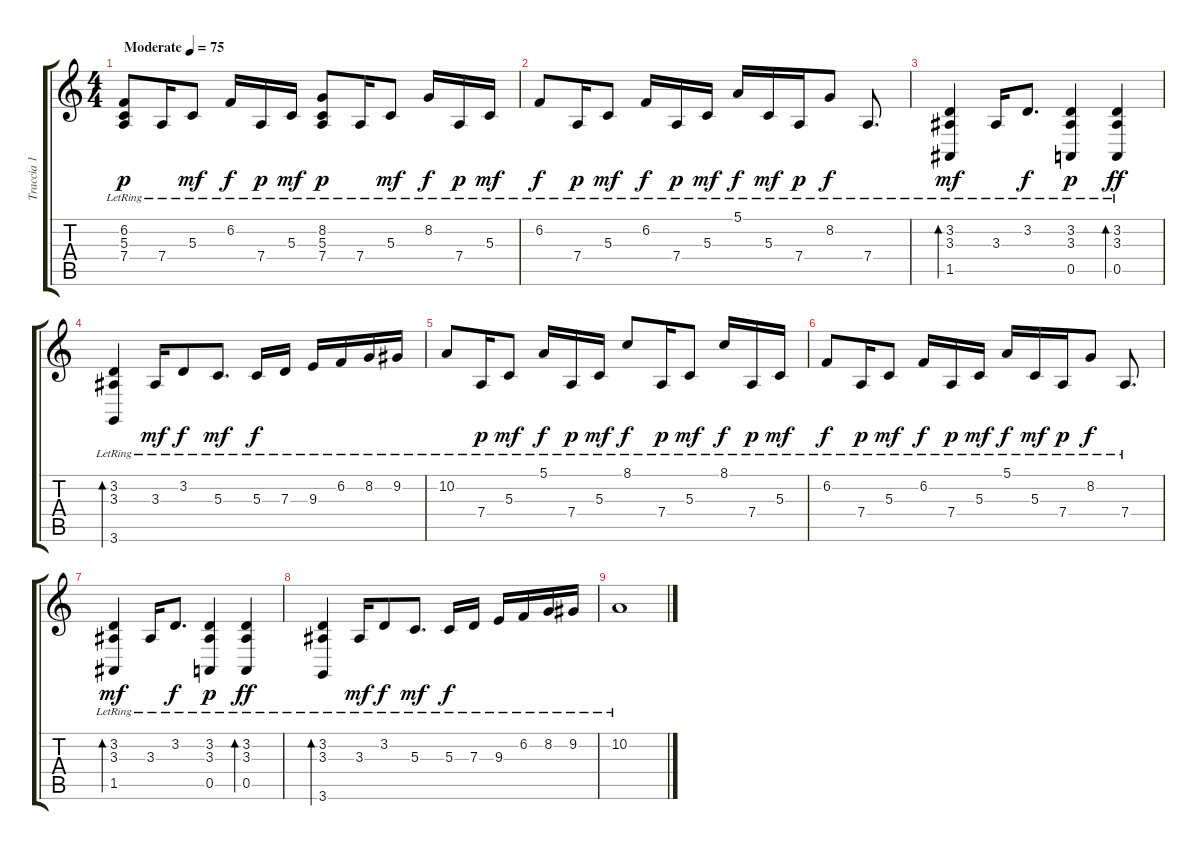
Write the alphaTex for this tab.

\track ("Traccia 1" "Traccia 1") {instrument acousticgrandpiano}
\staff {score tabs}
\tuning (E4 B3 G3 D3 A2 E2) {hide}
\ts (4 4)
\tempo (75 "Moderate")
\clef g2
\ks c
(6.2{lr} 5.3 7.4).8{dy p instrument acousticgrandpiano} 7.4{lr}.16 5.3{lr}.8{dy mf} 6.2{lr}.16{dy f} 7.4{lr}.16{dy p} 5.3{lr}.16{dy mf} (8.2{lr} 5.3 7.4).8{dy p} 7.4{lr}.16 5.3{lr}.8{dy mf} 8.2{lr}.16{dy f} 7.4{lr}.16{dy p} 5.3{lr}.16{dy mf} |
6.2{lr}.8{dy f} 7.4{lr}.16{dy p} 5.3{lr}.8{dy mf} 6.2{lr}.16{dy f} 7.4{lr}.16{dy p} 5.3{lr}.16{dy mf} 5.1{lr}.16{dy f} 5.3{lr}.16{dy mf} 7.4{lr}.16{dy p} 8.2{lr}.8{dy f} 7.4{lr}.8{d} |
(3.2{lr} 3.3{lr} 1.5{lr}).4{bd 240 dy mf} 3.3{lr}.16 3.2{lr}.8{d dy f} (3.2{lr} 3.3 0.5{lr}).4{dy p} (3.2{lr} 3.3{lr} 0.5{lr}).4{bd 240 dy ff} |
(3.2{lr} 3.3{lr} 3.6{lr}).4{bd 240} 3.3{lr}.16{dy mf} 3.2{lr}.8{dy f} 5.3{lr}.8{d dy mf} 5.3{lr}.16{dy f} 7.3{lr}.16 9.3{lr}.16 6.2{lr}.16 8.2{lr}.16 9.2{lr}.16 |
10.2{lr}.8 7.4{lr}.16{dy p} 5.3{lr}.8{dy mf} 5.1{lr}.16{dy f} 7.4{lr}.16{dy p} 5.3{lr}.16{dy mf} 8.1{lr}.8{dy f} 7.4{lr}.16{dy p} 5.3{lr}.8{dy mf} 8.1{lr}.16{dy f} 7.4{lr}.16{dy p} 5.3{lr}.16{dy mf} |
6.2{lr}.8{dy f} 7.4{lr}.16{dy p} 5.3{lr}.8{dy mf} 6.2{lr}.16{dy f} 7.4{lr}.16{dy p} 5.3{lr}.16{dy mf} 5.1{lr}.16{dy f} 5.3{lr}.16{dy mf} 7.4{lr}.16{dy p} 8.2{lr}.8{dy f} 7.4{lr}.8{d} |
(3.2{lr} 3.3{lr} 1.5{lr}).4{bd 240 dy mf} 3.3{lr}.16 3.2{lr}.8{d dy f} (3.2{lr} 3.3 0.5{lr}).4{dy p} (3.2{lr} 3.3{lr} 0.5{lr}).4{bd 240 dy ff} |
(3.2{lr} 3.3{lr} 3.6{lr}).4{bd 240} 3.3{lr}.16{dy mf} 3.2{lr}.8{dy f} 5.3{lr}.8{d dy mf} 5.3{lr}.16{dy f} 7.3{lr}.16 9.3{lr}.16 6.2{lr}.16 8.2{lr}.16 9.2{lr}.16 |
10.2{lr}.1
